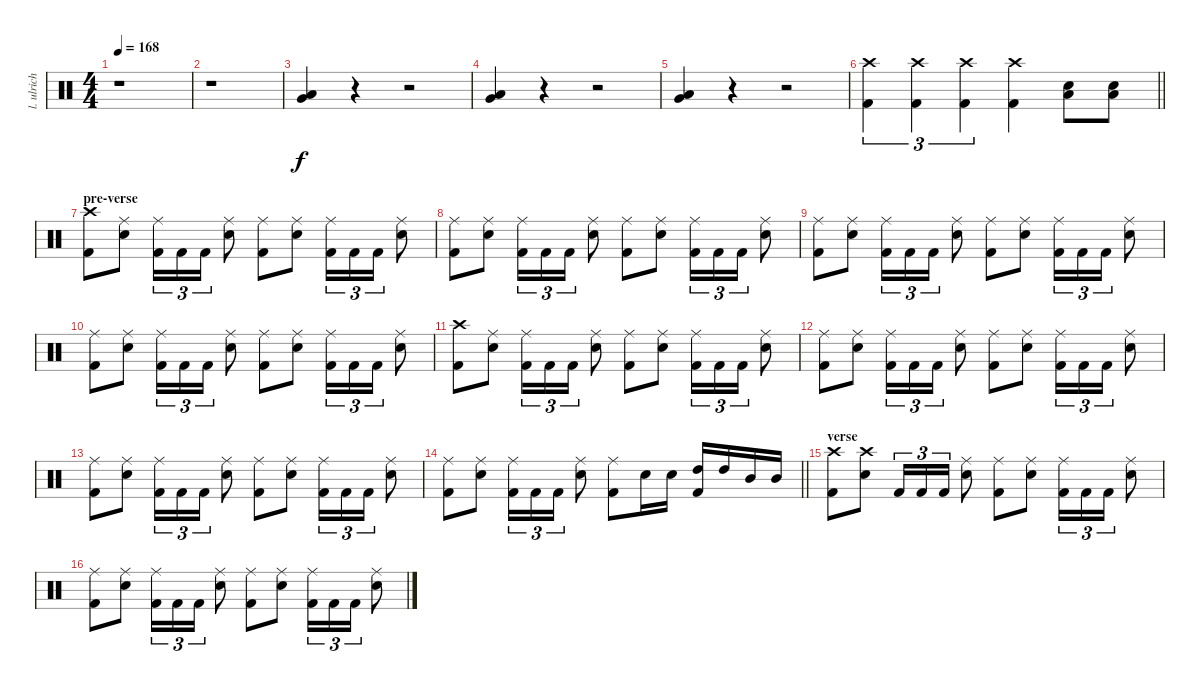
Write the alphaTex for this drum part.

\track ("l. ulrich - drums" "l. ulrich ") {instrument percussion}
\staff {score}
\articulation defaults
\ts (4 4)
\tempo 168
\clef neutral
\ks c
r.1{dy f} |
r.1 |
("Very Low Tom (hit)" "Low Floor Tom (hit)").4 r.4 r.2 |
("Very Low Tom (hit)" "Low Floor Tom (hit)").4 r.4 r.2 |
("Very Low Tom (hit)" "Low Floor Tom (hit)").4 r.4 r.2 |
\barLineRight lightlight
("Crash high (hit)" "Kick (hit) 2").4{tu (3 2)} ("Crash high (hit)" "Kick (hit) 2").4{tu (3 2)} ("Crash high (hit)" "Kick (hit) 2").4{tu (3 2)} ("Crash high (hit)" "Kick (hit) 2").4 ("Snare (hit) 2" "Low Floor Tom (hit)").8 ("Snare (hit) 2" "Low Floor Tom (hit)").8 |
\section ("" "pre-verse")
("Crash high (hit)" "Kick (hit) 2").8 ("Ride (middle)" "Snare (hit) 2").8 ("Ride (middle)" "Kick (hit) 2").16{tu (3 2)} "Kick (hit) 2".16{tu (3 2)} "Kick (hit) 2".16{tu (3 2)} ("Ride (middle)" "Snare (hit) 2").8 ("Ride (middle)" "Kick (hit) 2").8 ("Ride (middle)" "Snare (hit) 2").8 ("Ride (middle)" "Kick (hit) 2").16{tu (3 2)} "Kick (hit) 2".16{tu (3 2)} "Kick (hit) 2".16{tu (3 2)} ("Ride (middle)" "Snare (hit) 2").8 |
("Ride (middle)" "Kick (hit) 2").8 ("Ride (middle)" "Snare (hit) 2").8 ("Ride (middle)" "Kick (hit) 2").16{tu (3 2)} "Kick (hit) 2".16{tu (3 2)} "Kick (hit) 2".16{tu (3 2)} ("Ride (middle)" "Snare (hit) 2").8 ("Ride (middle)" "Kick (hit) 2").8 ("Ride (middle)" "Snare (hit) 2").8 ("Ride (middle)" "Kick (hit) 2").16{tu (3 2)} "Kick (hit) 2".16{tu (3 2)} "Kick (hit) 2".16{tu (3 2)} ("Ride (middle)" "Snare (hit) 2").8 |
("Ride (middle)" "Kick (hit) 2").8 ("Ride (middle)" "Snare (hit) 2").8 ("Ride (middle)" "Kick (hit) 2").16{tu (3 2)} "Kick (hit) 2".16{tu (3 2)} "Kick (hit) 2".16{tu (3 2)} ("Ride (middle)" "Snare (hit) 2").8 ("Ride (middle)" "Kick (hit) 2").8 ("Ride (middle)" "Snare (hit) 2").8 ("Ride (middle)" "Kick (hit) 2").16{tu (3 2)} "Kick (hit) 2".16{tu (3 2)} "Kick (hit) 2".16{tu (3 2)} ("Ride (middle)" "Snare (hit) 2").8 |
("Ride (middle)" "Kick (hit) 2").8 ("Ride (middle)" "Snare (hit) 2").8 ("Ride (middle)" "Kick (hit) 2").16{tu (3 2)} "Kick (hit) 2".16{tu (3 2)} "Kick (hit) 2".16{tu (3 2)} ("Ride (middle)" "Snare (hit) 2").8 ("Ride (middle)" "Kick (hit) 2").8 ("Ride (middle)" "Snare (hit) 2").8 ("Ride (middle)" "Kick (hit) 2").16{tu (3 2)} "Kick (hit) 2".16{tu (3 2)} "Kick (hit) 2".16{tu (3 2)} ("Ride (middle)" "Snare (hit) 2").8 |
("Crash high (hit)" "Kick (hit) 2").8 ("Ride (middle)" "Snare (hit) 2").8 ("Ride (middle)" "Kick (hit) 2").16{tu (3 2)} "Kick (hit) 2".16{tu (3 2)} "Kick (hit) 2".16{tu (3 2)} ("Ride (middle)" "Snare (hit) 2").8 ("Ride (middle)" "Kick (hit) 2").8 ("Ride (middle)" "Snare (hit) 2").8 ("Ride (middle)" "Kick (hit) 2").16{tu (3 2)} "Kick (hit) 2".16{tu (3 2)} "Kick (hit) 2".16{tu (3 2)} ("Ride (middle)" "Snare (hit) 2").8 |
("Ride (middle)" "Kick (hit) 2").8 ("Ride (middle)" "Snare (hit) 2").8 ("Ride (middle)" "Kick (hit) 2").16{tu (3 2)} "Kick (hit) 2".16{tu (3 2)} "Kick (hit) 2".16{tu (3 2)} ("Ride (middle)" "Snare (hit) 2").8 ("Ride (middle)" "Kick (hit) 2").8 ("Ride (middle)" "Snare (hit) 2").8 ("Ride (middle)" "Kick (hit) 2").16{tu (3 2)} "Kick (hit) 2".16{tu (3 2)} "Kick (hit) 2".16{tu (3 2)} ("Ride (middle)" "Snare (hit) 2").8 |
("Ride (middle)" "Kick (hit) 2").8 ("Ride (middle)" "Snare (hit) 2").8 ("Ride (middle)" "Kick (hit) 2").16{tu (3 2)} "Kick (hit) 2".16{tu (3 2)} "Kick (hit) 2".16{tu (3 2)} ("Ride (middle)" "Snare (hit) 2").8 ("Ride (middle)" "Kick (hit) 2").8 ("Ride (middle)" "Snare (hit) 2").8 ("Ride (middle)" "Kick (hit) 2").16{tu (3 2)} "Kick (hit) 2".16{tu (3 2)} "Kick (hit) 2".16{tu (3 2)} ("Ride (middle)" "Snare (hit) 2").8 |
\barLineRight lightlight
("Ride (middle)" "Kick (hit) 2").8 ("Ride (middle)" "Snare (hit) 2").8 ("Ride (middle)" "Kick (hit) 2").16{tu (3 2)} "Kick (hit) 2".16{tu (3 2)} "Kick (hit) 2".16{tu (3 2)} ("Ride (middle)" "Snare (hit) 2").8 ("Ride (middle)" "Kick (hit) 2").8 "Snare (hit) 2".16 "Snare (hit) 2".16 ("High Tom (hit)" "Kick (hit) 2").16 "High Tom (hit)".16 "Mid Tom (hit)".16 "Mid Tom (hit)".16 |
\section ("" "verse")
("Crash high (hit)" "Kick (hit) 2").8 ("Crash high (hit)" "Snare (hit) 2").8 "Kick (hit) 2".16{tu (3 2)} "Kick (hit) 2".16{tu (3 2)} "Kick (hit) 2".16{tu (3 2)} ("Ride (middle)" "Snare (hit) 2").8 ("Ride (middle)" "Kick (hit) 2").8 ("Ride (middle)" "Snare (hit) 2").8 ("Ride (middle)" "Kick (hit) 2").16{tu (3 2)} "Kick (hit) 2".16{tu (3 2)} "Kick (hit) 2".16{tu (3 2)} ("Ride (middle)" "Snare (hit) 2").8 |
("Ride (middle)" "Kick (hit) 2").8 ("Ride (middle)" "Snare (hit) 2").8 ("Ride (middle)" "Kick (hit) 2").16{tu (3 2)} "Kick (hit) 2".16{tu (3 2)} "Kick (hit) 2".16{tu (3 2)} ("Ride (middle)" "Snare (hit) 2").8 ("Ride (middle)" "Kick (hit) 2").8 ("Ride (middle)" "Snare (hit) 2").8 ("Ride (middle)" "Kick (hit) 2").16{tu (3 2)} "Kick (hit) 2".16{tu (3 2)} "Kick (hit) 2".16{tu (3 2)} ("Ride (middle)" "Snare (hit) 2").8
